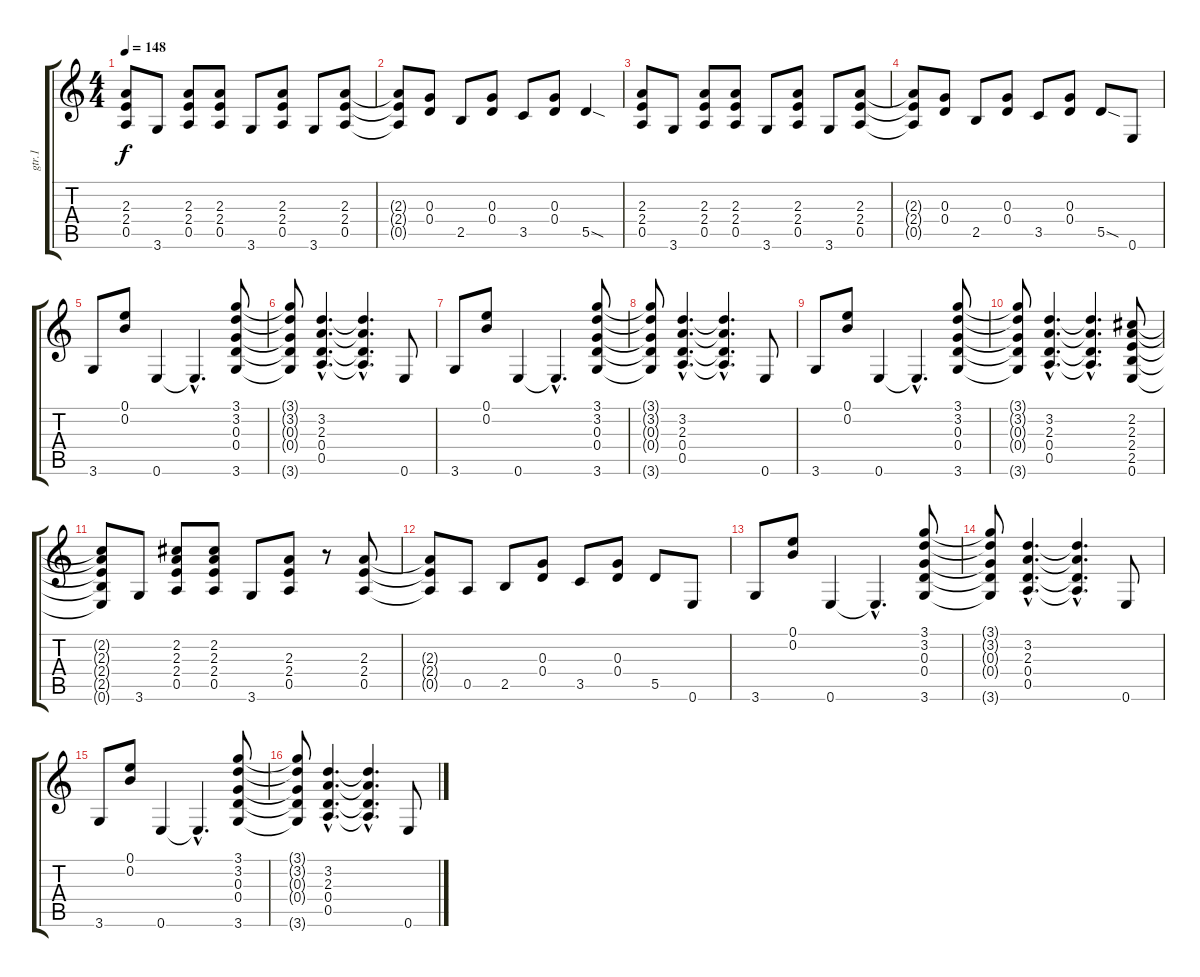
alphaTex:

\track ("gtr.1" "gtr.1") {instrument overdrivenguitar}
\staff {score tabs}
\tuning (E4 B3 G3 D3 A2 E2) {hide}
\ts (4 4)
\tempo 148
\clef g2
\ks c
(2.3 2.4 0.5).8{dy f} 3.6.8 (2.3 2.4 0.5).8 (2.3 2.4 0.5).8 3.6.8 (2.3 2.4 0.5).8 3.6.8 (2.3 2.4 0.5).8 |
(2.3{t} 2.4{t} 0.5{t}).8 (0.3 0.4).8 2.5.8 (0.3 0.4).8 3.5.8 (0.3 0.4).8 5.5{sod}.4 |
(2.3 2.4 0.5).8 3.6.8 (2.3 2.4 0.5).8 (2.3 2.4 0.5).8 3.6.8 (2.3 2.4 0.5).8 3.6.8 (2.3 2.4 0.5).8 |
(2.3{t} 2.4{t} 0.5{t}).8 (0.3 0.4).8 2.5.8 (0.3 0.4).8 3.5.8 (0.3 0.4).8 5.5{sod}.8 0.6.8 |
3.6.8 (0.1 0.2).8 0.6.4 0.6{hac t}.4{d} (3.1 3.2 0.3 0.4 3.6).8 |
(3.1{t} 3.2{t} 0.3{t} 0.4{t} 3.6{t}).8 (3.2{hac} 2.3{hac} 0.4{hac} 0.5{hac}).4{d} (3.2{hac t} 2.3{hac t} 0.4{hac t} 0.5{hac t}).4{d} 0.6.8 |
3.6.8 (0.1 0.2).8 0.6.4 0.6{hac t}.4{d} (3.1 3.2 0.3 0.4 3.6).8 |
(3.1{t} 3.2{t} 0.3{t} 0.4{t} 3.6{t}).8 (3.2{hac} 2.3{hac} 0.4{hac} 0.5{hac}).4{d} (3.2{hac t} 2.3{hac t} 0.4{hac t} 0.5{hac t}).4{d} 0.6.8 |
3.6.8 (0.1 0.2).8 0.6.4 0.6{hac t}.4{d} (3.1 3.2 0.3 0.4 3.6).8 |
(3.1{t} 3.2{t} 0.3{t} 0.4{t} 3.6{t}).8 (3.2{hac} 2.3{hac} 0.4{hac} 0.5{hac}).4{d} (3.2{hac t} 2.3{hac t} 0.4{hac t} 0.5{hac t}).4{d} (2.2 2.3 2.4 2.5 0.6).8 |
(2.2{t} 2.3{t} 2.4{t} 2.5{t} 0.6{t}).8 3.6.8 (2.2 2.3 2.4 0.5).8 (2.2 2.3 2.4 0.5).8 3.6.8 (2.3 2.4 0.5).8 r.8 (2.3 2.4 0.5).8 |
(2.3{t} 2.4{t} 0.5{t}).8 0.5.8 2.5.8 (0.3 0.4).8 3.5.8 (0.3 0.4).8 5.5.8 0.6.8 |
3.6.8 (0.1 0.2).8 0.6.4 0.6{hac t}.4{d} (3.1 3.2 0.3 0.4 3.6).8 |
(3.1{t} 3.2{t} 0.3{t} 0.4{t} 3.6{t}).8 (3.2{hac} 2.3{hac} 0.4{hac} 0.5{hac}).4{d} (3.2{hac t} 2.3{hac t} 0.4{hac t} 0.5{hac t}).4{d} 0.6.8 |
3.6.8 (0.1 0.2).8 0.6.4 0.6{hac t}.4{d} (3.1 3.2 0.3 0.4 3.6).8 |
(3.1{t} 3.2{t} 0.3{t} 0.4{t} 3.6{t}).8 (3.2{hac} 2.3{hac} 0.4{hac} 0.5{hac}).4{d} (3.2{hac t} 2.3{hac t} 0.4{hac t} 0.5{hac t}).4{d} 0.6.8
